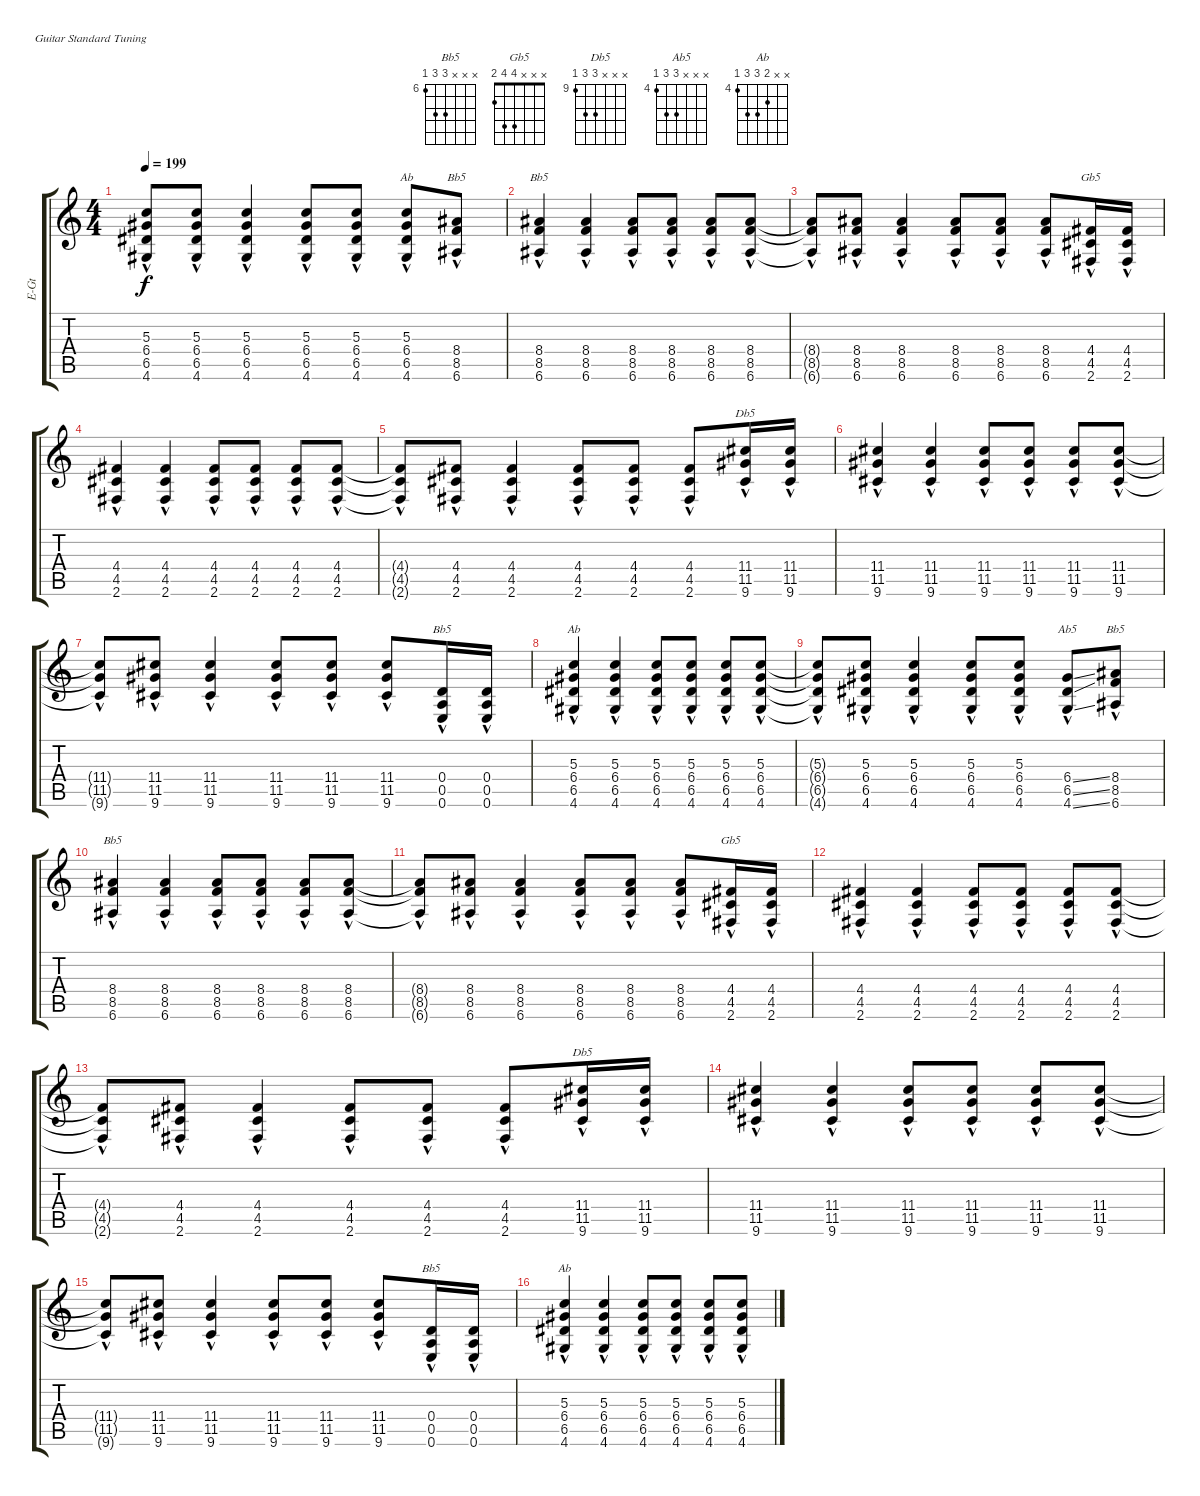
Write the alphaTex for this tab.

\track ("Guitar 2: Overdrive" "E-Gt") {instrument overdrivenguitar}
\staff {score tabs}
\tuning (E4 B3 G3 D3 A2 E2)
\chord ("Bb5" x x x 8 8 6) {firstfret 6}
\chord ("Gb5" x x x 4 4 2)
\chord ("Db5" x x x 11 11 9) {firstfret 9}
\chord ("Ab5" x x x 6 6 4) {firstfret 4}
\chord ("Ab" x x 5 6 6 4) {firstfret 4}
\ts (4 4)
\tempo 199
\clef g2
\ks c
(5.3{hac t} 6.4{hac t} 6.5{hac t} 4.6{hac t}).8{dy f} (5.3{hac} 6.4{hac} 6.5{hac} 4.6{hac}).8 (5.3{hac} 6.4{hac} 6.5{hac} 4.6{hac}).4 (5.3{hac} 6.4{hac} 6.5{hac} 4.6{hac}).8 (5.3{hac} 6.4{hac} 6.5{hac} 4.6{hac}).8 (5.3{hac} 6.4{hac} 6.5{hac} 4.6{hac}).8{ch "Ab"} (8.4{hac} 8.5{hac} 6.6{hac}).8{ch "Bb5"} |
(8.4{hac} 8.5{hac} 6.6{hac}).4{ch "Bb5"} (8.4{hac} 8.5{hac} 6.6{hac}).4 (8.4{hac} 8.5{hac} 6.6{hac}).8 (8.4{hac} 8.5{hac} 6.6{hac}).8 (8.4{hac} 8.5{hac} 6.6{hac}).8 (8.4{hac} 8.5{hac} 6.6{hac}).8 |
(8.4{hac t} 8.5{hac t} 6.6{hac t}).8 (8.4{hac} 8.5{hac} 6.6{hac}).8 (8.4{hac} 8.5{hac} 6.6{hac}).4 (8.4{hac} 8.5{hac} 6.6{hac}).8 (8.4{hac} 8.5{hac} 6.6{hac}).8 (8.4{hac} 8.5{hac} 6.6{hac}).8 (4.4{hac} 4.5{hac} 2.6{hac}).16{ch "Gb5"} (4.4{hac} 4.5{hac} 2.6{hac}).16 |
(4.4{hac} 4.5{hac} 2.6{hac}).4 (4.4{hac} 4.5{hac} 2.6{hac}).4 (4.4{hac} 4.5{hac} 2.6{hac}).8 (4.4{hac} 4.5{hac} 2.6{hac}).8 (4.4{hac} 4.5{hac} 2.6{hac}).8 (4.4{hac} 4.5{hac} 2.6{hac}).8 |
(4.4{hac t} 4.5{hac t} 2.6{hac t}).8 (4.4{hac} 4.5{hac} 2.6{hac}).8 (4.4{hac} 4.5{hac} 2.6{hac}).4 (4.4{hac} 4.5{hac} 2.6{hac}).8 (4.4{hac} 4.5{hac} 2.6{hac}).8 (4.4{hac} 4.5{hac} 2.6{hac}).8 (11.4{hac} 11.5{hac} 9.6{hac}).16{ch "Db5"} (11.4{hac} 11.5{hac} 9.6{hac}).16 |
(11.4{hac} 11.5{hac} 9.6{hac}).4 (11.4{hac} 11.5{hac} 9.6{hac}).4 (11.4{hac} 11.5{hac} 9.6{hac}).8 (11.4{hac} 11.5{hac} 9.6{hac}).8 (11.4{hac} 11.5{hac} 9.6{hac}).8 (11.4{hac} 11.5{hac} 9.6{hac}).8 |
(11.4{hac t} 11.5{hac t} 9.6{hac t}).8 (11.4{hac} 11.5{hac} 9.6{hac}).8 (11.4{hac} 11.5{hac} 9.6{hac}).4 (11.4{hac} 11.5{hac} 9.6{hac}).8 (11.4{hac} 11.5{hac} 9.6{hac}).8 (11.4{hac} 11.5{hac} 9.6{hac}).8 (0.4{hac} 0.5{hac} 0.6{hac}).16{ch "Bb5"} (0.4{hac} 0.5{hac} 0.6{hac}).16 |
(5.3{hac} 6.4{hac} 6.5{hac} 4.6{hac}).4{ch "Ab"} (5.3{hac} 6.4{hac} 6.5{hac} 4.6{hac}).4 (5.3{hac} 6.4{hac} 6.5{hac} 4.6{hac}).8 (5.3{hac} 6.4{hac} 6.5{hac} 4.6{hac}).8 (5.3{hac} 6.4{hac} 6.5{hac} 4.6{hac}).8 (5.3{hac} 6.4{hac} 6.5{hac} 4.6{hac}).8 |
(5.3{hac t} 6.4{hac t} 6.5{hac t} 4.6{hac t}).8 (5.3{hac} 6.4{hac} 6.5{hac} 4.6{hac}).8 (5.3{hac} 6.4{hac} 6.5{hac} 4.6{hac}).4 (5.3{hac} 6.4{hac} 6.5{hac} 4.6{hac}).8 (5.3{hac} 6.4{hac} 6.5{hac} 4.6{hac}).8 (6.4{ss hac} 6.5{ss hac} 4.6{ss hac}).8{ch "Ab5"} (8.4{hac} 8.5{hac} 6.6{hac}).8{ch "Bb5"} |
(8.4{hac} 8.5{hac} 6.6{hac}).4{ch "Bb5"} (8.4{hac} 8.5{hac} 6.6{hac}).4 (8.4{hac} 8.5{hac} 6.6{hac}).8 (8.4{hac} 8.5{hac} 6.6{hac}).8 (8.4{hac} 8.5{hac} 6.6{hac}).8 (8.4{hac} 8.5{hac} 6.6{hac}).8 |
(8.4{hac t} 8.5{hac t} 6.6{hac t}).8 (8.4{hac} 8.5{hac} 6.6{hac}).8 (8.4{hac} 8.5{hac} 6.6{hac}).4 (8.4{hac} 8.5{hac} 6.6{hac}).8 (8.4{hac} 8.5{hac} 6.6{hac}).8 (8.4{hac} 8.5{hac} 6.6{hac}).8 (4.4{hac} 4.5{hac} 2.6{hac}).16{ch "Gb5"} (4.4{hac} 4.5{hac} 2.6{hac}).16 |
(4.4{hac} 4.5{hac} 2.6{hac}).4 (4.4{hac} 4.5{hac} 2.6{hac}).4 (4.4{hac} 4.5{hac} 2.6{hac}).8 (4.4{hac} 4.5{hac} 2.6{hac}).8 (4.4{hac} 4.5{hac} 2.6{hac}).8 (4.4{hac} 4.5{hac} 2.6{hac}).8 |
(4.4{hac t} 4.5{hac t} 2.6{hac t}).8 (4.4{hac} 4.5{hac} 2.6{hac}).8 (4.4{hac} 4.5{hac} 2.6{hac}).4 (4.4{hac} 4.5{hac} 2.6{hac}).8 (4.4{hac} 4.5{hac} 2.6{hac}).8 (4.4{hac} 4.5{hac} 2.6{hac}).8 (11.4{hac} 11.5{hac} 9.6{hac}).16{ch "Db5"} (11.4{hac} 11.5{hac} 9.6{hac}).16 |
(11.4{hac} 11.5{hac} 9.6{hac}).4 (11.4{hac} 11.5{hac} 9.6{hac}).4 (11.4{hac} 11.5{hac} 9.6{hac}).8 (11.4{hac} 11.5{hac} 9.6{hac}).8 (11.4{hac} 11.5{hac} 9.6{hac}).8 (11.4{hac} 11.5{hac} 9.6{hac}).8 |
(11.4{hac t} 11.5{hac t} 9.6{hac t}).8 (11.4{hac} 11.5{hac} 9.6{hac}).8 (11.4{hac} 11.5{hac} 9.6{hac}).4 (11.4{hac} 11.5{hac} 9.6{hac}).8 (11.4{hac} 11.5{hac} 9.6{hac}).8 (11.4{hac} 11.5{hac} 9.6{hac}).8 (0.4{hac} 0.5{hac} 0.6{hac}).16{ch "Bb5"} (0.4{hac} 0.5{hac} 0.6{hac}).16 |
(5.3{hac} 6.4{hac} 6.5{hac} 4.6{hac}).4{ch "Ab"} (5.3{hac} 6.4{hac} 6.5{hac} 4.6{hac}).4 (5.3{hac} 6.4{hac} 6.5{hac} 4.6{hac}).8 (5.3{hac} 6.4{hac} 6.5{hac} 4.6{hac}).8 (5.3{hac} 6.4{hac} 6.5{hac} 4.6{hac}).8 (5.3{hac} 6.4{hac} 6.5{hac} 4.6{hac}).8
